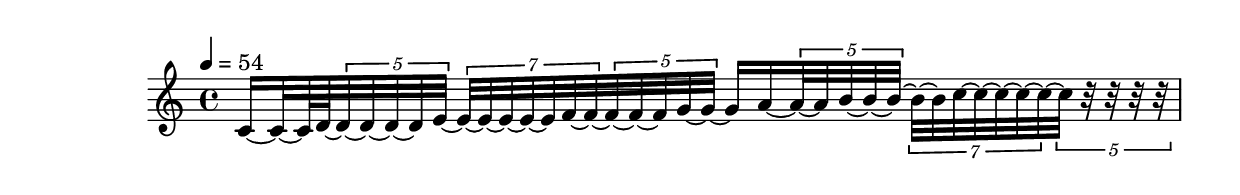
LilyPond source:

\version "2.19.83"
\language "english"
\score
{
    \new Voice
    {
        {
            \tempo 4=54
            %%% \time 4/4 %%%
            c'16
            ~
            c'32
            ~
            c'64
            d'64
            ~
            \times 4/5
            {
                d'32
                ~
                d'32
                ~
                d'32
                ~
                d'32
                e'32
                ~
            }
            \times 4/7
            {
                e'32
                ~
                e'32
                ~
                e'32
                ~
                e'32
                ~
                e'32
                f'32
                ~
                f'32
                ~
            }
            \times 4/5
            {
                f'32
                ~
                f'32
                ~
                f'32
                g'32
                ~
                g'32
                ~
            }
            g'16
            a'16
            ~
            \times 4/5
            {
                a'32
                ~
                a'32
                b'32
                ~
                b'32
                ~
                b'32
                ~
            }
            \times 4/7
            {
                b'32
                ~
                b'32
                c''32
                ~
                c''32
                ~
                c''32
                ~
                c''32
                ~
                c''32
                ~
            }
            \times 4/5
            {
                c''32
                r32
                r32
                r32
                r32
            }
        }
    }
}